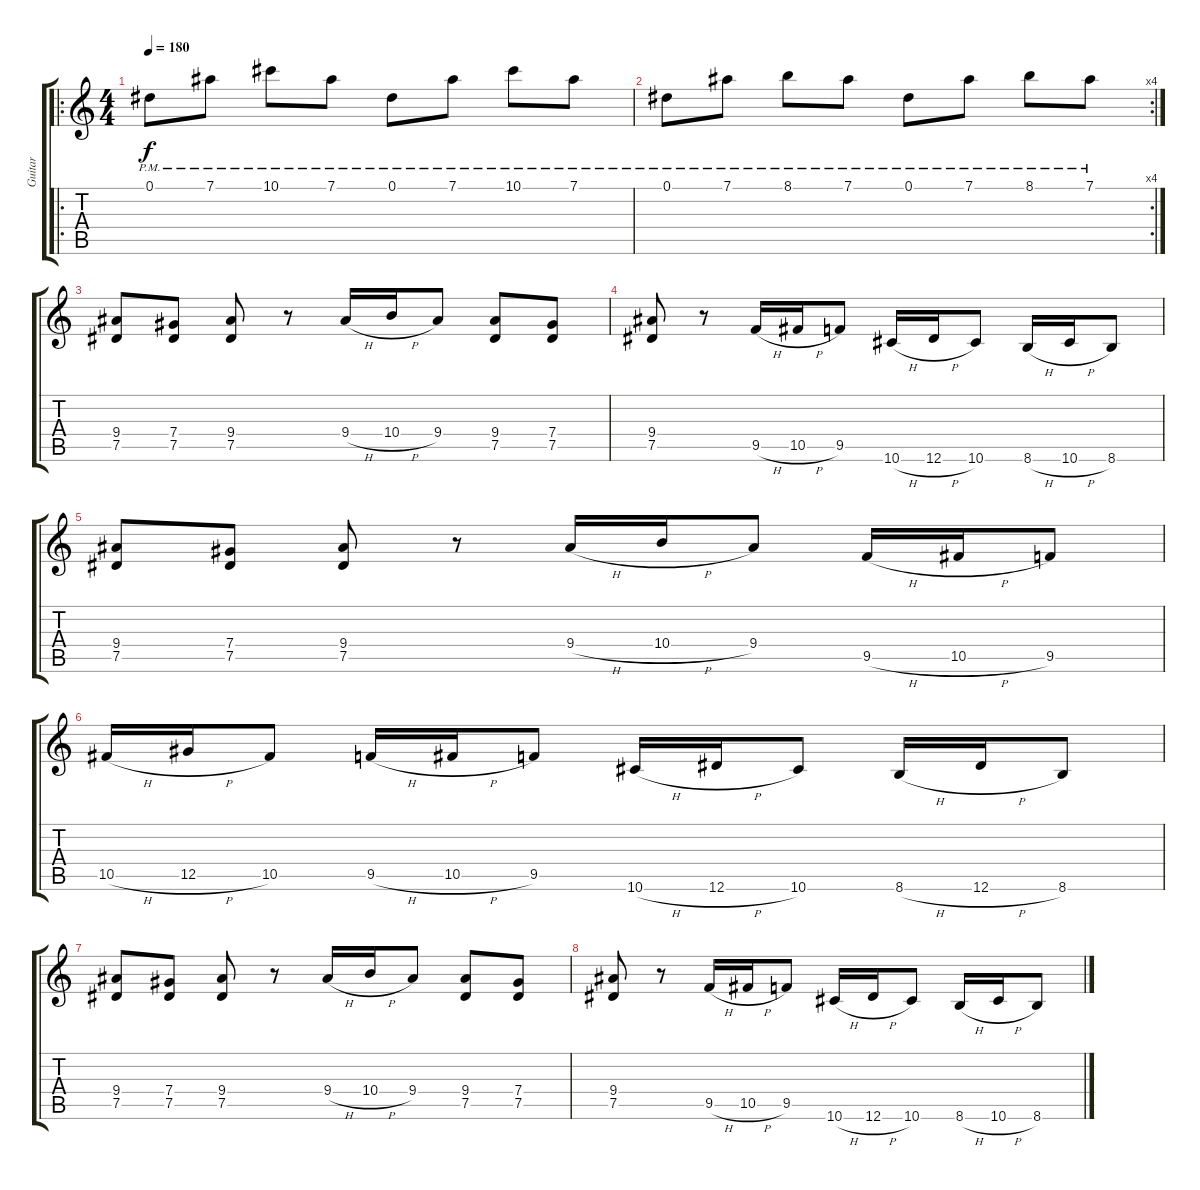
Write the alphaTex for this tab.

\track ("Guitar" "Guitar") {instrument distortionguitar}
\staff {score tabs}
\tuning (Eb4 Bb3 Gb3 Db3 Ab2 Eb2) {hide}
\ro
\ts (4 4)
\tempo 180
\clef g2
\ks c
0.1{pm}.8{dy f} 7.1{pm}.8 10.1{pm}.8 7.1{pm}.8 0.1{pm}.8 7.1{pm}.8 10.1{pm}.8 7.1{pm}.8 |
\rc 4
0.1{pm}.8 7.1{pm}.8 8.1{pm}.8 7.1{pm}.8 0.1{pm}.8 7.1{pm}.8 8.1{pm}.8 7.1{pm}.8 |
(9.4 7.5).8 (7.4 7.5).8 (9.4 7.5).8 r.8 9.4{h}.16 10.4{h}.16 9.4.8 (9.4 7.5).8 (7.4 7.5).8 |
(9.4 7.5).8 r.8 9.5{h}.16 10.5{h}.16 9.5.8 10.6{h}.16 12.6{h}.16 10.6.8 8.6{h}.16 10.6{h}.16 8.6.8 |
(9.4 7.5).8 (7.4 7.5).8 (9.4 7.5).8 r.8 9.4{h}.16 10.4{h}.16 9.4.8 9.5{h}.16 10.5{h}.16 9.5.8 |
10.5{h}.16 12.5{h}.16 10.5.8 9.5{h}.16 10.5{h}.16 9.5.8 10.6{h}.16 12.6{h}.16 10.6.8 8.6{h}.16 12.6{h}.16 8.6.8 |
(9.4 7.5).8 (7.4 7.5).8 (9.4 7.5).8 r.8 9.4{h}.16 10.4{h}.16 9.4.8 (9.4 7.5).8 (7.4 7.5).8 |
(9.4 7.5).8 r.8 9.5{h}.16 10.5{h}.16 9.5.8 10.6{h}.16 12.6{h}.16 10.6.8 8.6{h}.16 10.6{h}.16 8.6.8
